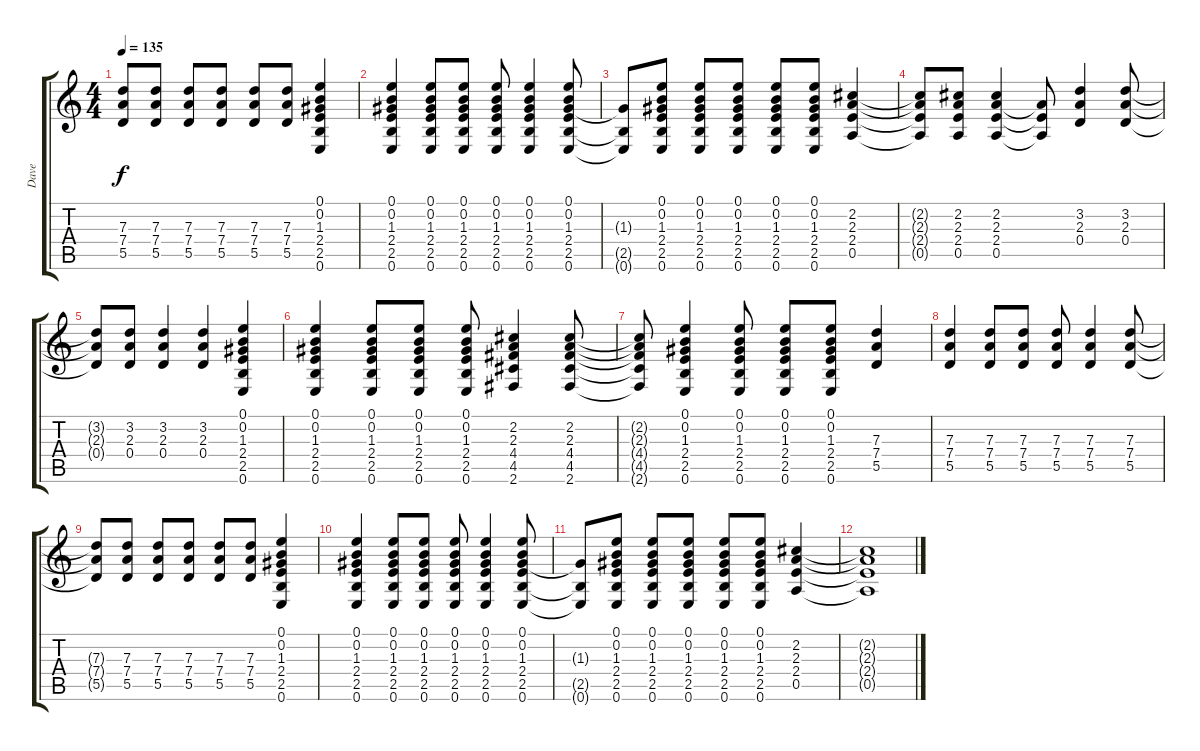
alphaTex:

\track ("Dave" "Dave") {instrument electricguitarclean}
\staff {score tabs}
\tuning (E4 B3 G3 D3 A2 E2) {hide}
\ts (4 4)
\tempo 135
\clef g2
\ks c
(7.3{t} 7.4{t} 5.5{t}).8{dy f} (7.3 7.4 5.5).8 (7.3 7.4 5.5).8 (7.3 7.4 5.5).8 (7.3 7.4 5.5).8 (7.3 7.4 5.5).8 (0.1 0.2 1.3 2.4 2.5 0.6).4 |
(0.1 0.2 1.3 2.4 2.5 0.6).4 (0.1 0.2 1.3 2.4 2.5 0.6).8 (0.1 0.2 1.3 2.4 2.5 0.6).8 (0.1 0.2 1.3 2.4 2.5 0.6).8 (0.1 0.2 1.3 2.4 2.5 0.6).4 (0.1 0.2 1.3 2.4 2.5 0.6).8 |
(1.3{t} 2.5{t} 0.6{t}).8 (0.1 0.2 1.3 2.4 2.5 0.6).8 (0.1 0.2 1.3 2.4 2.5 0.6).8 (0.1 0.2 1.3 2.4 2.5 0.6).8 (0.1 0.2 1.3 2.4 2.5 0.6).8 (0.1 0.2 1.3 2.4 2.5 0.6).8 (2.2 2.3 2.4 0.5).4 |
(2.2{t} 2.3{t} 2.4{t} 0.5{t}).8 (2.2 2.3 2.4 0.5).8 (2.2 2.3 2.4 0.5).4 (2.3{t} 2.4{t} 0.5{t}).8 (3.2 2.3 0.4).4 (3.2 2.3 0.4).8 |
(3.2{t} 2.3{t} 0.4{t}).8 (3.2 2.3 0.4).8 (3.2 2.3 0.4).4 (3.2 2.3 0.4).4 (0.1 0.2 1.3 2.4 2.5 0.6).4 |
(0.1 0.2 1.3 2.4 2.5 0.6).4 (0.1 0.2 1.3 2.4 2.5 0.6).8 (0.1 0.2 1.3 2.4 2.5 0.6).8 (0.1 0.2 1.3 2.4 2.5 0.6).8 (2.2 2.3 4.4 4.5 2.6).4 (2.2 2.3 4.4 4.5 2.6).8 |
(2.2{t} 2.3{t} 4.4{t} 4.5{t} 2.6{t}).8 (0.1 0.2 1.3 2.4 2.5 0.6).4 (0.1 0.2 1.3 2.4 2.5 0.6).8 (0.1 0.2 1.3 2.4 2.5 0.6).8 (0.1 0.2 1.3 2.4 2.5 0.6).8 (7.3 7.4 5.5).4 |
(7.3 7.4 5.5).4 (7.3 7.4 5.5).8 (7.3 7.4 5.5).8 (7.3 7.4 5.5).8 (7.3 7.4 5.5).4 (7.3 7.4 5.5).8 |
(7.3{t} 7.4{t} 5.5{t}).8 (7.3 7.4 5.5).8 (7.3 7.4 5.5).8 (7.3 7.4 5.5).8 (7.3 7.4 5.5).8 (7.3 7.4 5.5).8 (0.1 0.2 1.3 2.4 2.5 0.6).4 |
(0.1 0.2 1.3 2.4 2.5 0.6).4 (0.1 0.2 1.3 2.4 2.5 0.6).8 (0.1 0.2 1.3 2.4 2.5 0.6).8 (0.1 0.2 1.3 2.4 2.5 0.6).8 (0.1 0.2 1.3 2.4 2.5 0.6).4 (0.1 0.2 1.3 2.4 2.5 0.6).8 |
(1.3{t} 2.5{t} 0.6{t}).8 (0.1 0.2 1.3 2.4 2.5 0.6).8 (0.1 0.2 1.3 2.4 2.5 0.6).8 (0.1 0.2 1.3 2.4 2.5 0.6).8 (0.1 0.2 1.3 2.4 2.5 0.6).8 (0.1 0.2 1.3 2.4 2.5 0.6).8 (2.2 2.3 2.4 0.5).4 |
(2.2{t} 2.3{t} 2.4{t} 0.5{t}).1
